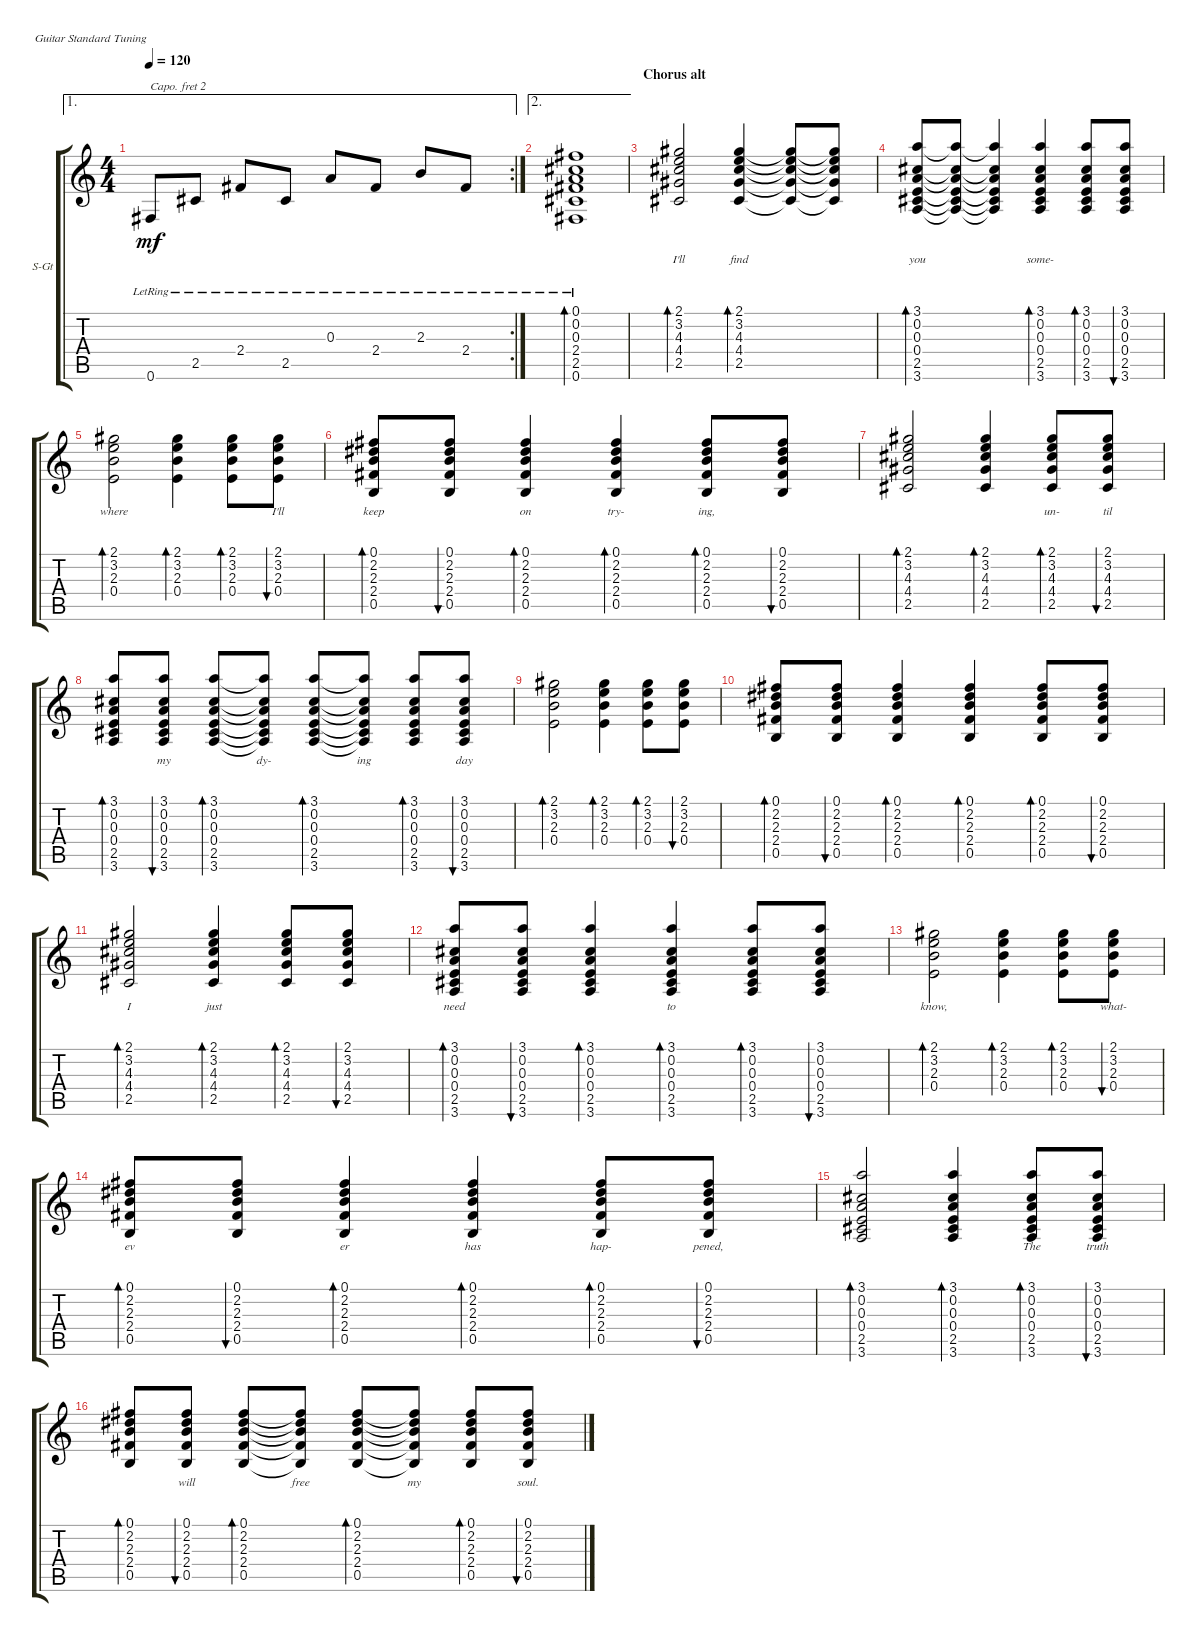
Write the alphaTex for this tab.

\defaultSystemsLayout 4
\bracketExtendMode groupsimilarinstruments
\firstSystemTrackNameOrientation horizontal
\otherSystemsTrackNameOrientation horizontal
\track ("Steel Guitar" "S-Gt") {instrument acousticguitarsteel}
\staff {score tabs}
\capo 2
\tuning (E4 B3 G3 D3 A2 E2)
\ae 1
\rc 2
\ts (4 4)
\tempo 120
\clef g2
\ks c
0.6{lr}.8{lyrics (0 "") lyrics (1 "") lyrics (2 "") lyrics (3 "") lyrics (4 "") dy mf} 2.5{lr}.8{lyrics (0 "") lyrics (1 "") lyrics (2 "") lyrics (3 "") lyrics (4 "")} 2.4{lr}.8{lyrics (0 "") lyrics (1 "") lyrics (2 "") lyrics (3 "") lyrics (4 "")} 2.5{lr}.8{lyrics (0 "") lyrics (1 "") lyrics (2 "") lyrics (3 "") lyrics (4 "")} 0.3{lr}.8{lyrics (0 "") lyrics (1 "") lyrics (2 "") lyrics (3 "") lyrics (4 "")} 2.4{lr}.8{lyrics (0 "") lyrics (1 "") lyrics (2 "") lyrics (3 "") lyrics (4 "")} 2.3{lr}.8{lyrics (0 "") lyrics (1 "") lyrics (2 "") lyrics (3 "") lyrics (4 "")} 2.4{lr}.8{lyrics (0 "") lyrics (1 "") lyrics (2 "") lyrics (3 "") lyrics (4 "")} |
\ae 2
(0.6{lr} 2.5 2.4 0.3 0.2 0.1).1{bd 30 lyrics (0 "") lyrics (1 "") lyrics (2 "") lyrics (3 "") lyrics (4 "")} |
\section ("" "Chorus alt")
(2.5 4.4 4.3 3.2 2.1).2{bd 30 lyrics (0 "I'll") lyrics (1 "") lyrics (2 "") lyrics (3 "") lyrics (4 "")} (3.2 2.1 4.3 4.4 2.5).4{bd 30 lyrics (0 "find") lyrics (1 "") lyrics (2 "") lyrics (3 "") lyrics (4 "")} (2.5{t} 4.4{t} 4.3{t} 3.2{t} 2.1{t}).8{lyrics (0 "") lyrics (1 "") lyrics (2 "") lyrics (3 "") lyrics (4 "")} (2.5{t} 4.4{t} 4.3{t} 3.2{t} 2.1{t}).8{lyrics (0 "") lyrics (1 "") lyrics (2 "") lyrics (3 "") lyrics (4 "")} |
(3.6 2.5 0.4 0.3 0.2 3.1).8{bd 30 lyrics (0 "you") lyrics (1 "") lyrics (2 "") lyrics (3 "") lyrics (4 "")} (2.5{t} 3.6{t} 0.4{t} 0.3{t} 0.2{t} 3.1{t}).8{lyrics (0 "") lyrics (1 "") lyrics (2 "") lyrics (3 "") lyrics (4 "")} (0.4{t} 3.6{t} 2.5{t} 0.3{t} 0.2{t} 3.1{t}).4{lyrics (0 "") lyrics (1 "") lyrics (2 "") lyrics (3 "") lyrics (4 "")} (0.3 3.6 2.5 0.4 0.2 3.1).4{bd 30 lyrics (0 "some-") lyrics (1 "") lyrics (2 "") lyrics (3 "") lyrics (4 "")} (2.5 3.6 0.4 0.3 0.2 3.1).8{bd 30 lyrics (0 "") lyrics (1 "") lyrics (2 "") lyrics (3 "") lyrics (4 "")} (0.4 3.6 2.5 0.3 0.2 3.1).8{bu 30 lyrics (0 "") lyrics (1 "") lyrics (2 "") lyrics (3 "") lyrics (4 "")} |
(0.4 2.3 3.2 2.1).2{bd 30 lyrics (0 "where") lyrics (1 "") lyrics (2 "") lyrics (3 "") lyrics (4 "")} (2.1 3.2 2.3 0.4).4{bd 30 lyrics (0 "") lyrics (1 "") lyrics (2 "") lyrics (3 "") lyrics (4 "")} (2.1 3.2 2.3 0.4).8{bd 30 lyrics (0 "") lyrics (1 "") lyrics (2 "") lyrics (3 "") lyrics (4 "")} (2.1 3.2 2.3 0.4).8{bu 30 lyrics (0 "I'll") lyrics (1 "") lyrics (2 "") lyrics (3 "") lyrics (4 "")} |
(0.5 2.4 2.3 2.2 0.1).8{bd 30 lyrics (0 "keep") lyrics (1 "") lyrics (2 "") lyrics (3 "") lyrics (4 "")} (0.5 2.4 2.3 2.2 0.1).8{bu 30 lyrics (0 "") lyrics (1 "") lyrics (2 "") lyrics (3 "") lyrics (4 "")} (0.5 2.4 2.3 2.2 0.1).4{bd 30 lyrics (0 "on") lyrics (1 "") lyrics (2 "") lyrics (3 "") lyrics (4 "")} (0.5 2.4 2.3 2.2 0.1).4{bd 30 lyrics (0 "try-") lyrics (1 "") lyrics (2 "") lyrics (3 "") lyrics (4 "")} (0.5 2.4 2.3 2.2 0.1).8{bd 30 lyrics (0 "ing,") lyrics (1 "") lyrics (2 "") lyrics (3 "") lyrics (4 "")} (0.5 2.4 2.3 2.2 0.1).8{bu 30 lyrics (0 "") lyrics (1 "") lyrics (2 "") lyrics (3 "") lyrics (4 "")} |
(2.5 4.4 4.3 3.2 2.1).2{bd 30 lyrics (0 "") lyrics (1 "") lyrics (2 "") lyrics (3 "") lyrics (4 "")} (3.2 2.1 4.3 4.4 2.5).4{bd 30 lyrics (0 "") lyrics (1 "") lyrics (2 "") lyrics (3 "") lyrics (4 "")} (2.5 4.4 4.3 3.2 2.1).8{bd 30 lyrics (0 "un-") lyrics (1 "") lyrics (2 "") lyrics (3 "") lyrics (4 "")} (2.5 4.4 4.3 3.2 2.1).8{bu 30 lyrics (0 "til") lyrics (1 "") lyrics (2 "") lyrics (3 "") lyrics (4 "")} |
(3.6 2.5 0.4 0.3 0.2 3.1).8{bd 30 lyrics (0 "") lyrics (1 "") lyrics (2 "") lyrics (3 "") lyrics (4 "")} (2.5 3.6 0.4 0.3 0.2 3.1).8{bu 30 lyrics (0 "my") lyrics (1 "") lyrics (2 "") lyrics (3 "") lyrics (4 "")} (0.4 3.6 2.5 0.3 0.2 3.1).8{bd 30 lyrics (0 "") lyrics (1 "") lyrics (2 "") lyrics (3 "") lyrics (4 "")} (3.6{t} 2.5{t} 0.4{t} 0.3{t} 0.2{t} 3.1{t}).8{lyrics (0 "dy-") lyrics (1 "") lyrics (2 "") lyrics (3 "") lyrics (4 "")} (0.3 3.6 2.5 0.4 0.2 3.1).8{bd 30 lyrics (0 "") lyrics (1 "") lyrics (2 "") lyrics (3 "") lyrics (4 "")} (3.1{t} 0.2{t} 0.3{t} 0.4{t} 2.5{t} 3.6{t}).8{lyrics (0 "ing") lyrics (1 "") lyrics (2 "") lyrics (3 "") lyrics (4 "")} (2.5 3.6 0.4 0.3 0.2 3.1).8{bd 30 lyrics (0 "") lyrics (1 "") lyrics (2 "") lyrics (3 "") lyrics (4 "")} (0.4 3.6 2.5 0.3 0.2 3.1).8{bu 30 lyrics (0 "day") lyrics (1 "") lyrics (2 "") lyrics (3 "") lyrics (4 "")} |
(0.4 2.3 3.2 2.1).2{bd 30 lyrics (0 "") lyrics (1 "") lyrics (2 "") lyrics (3 "") lyrics (4 "")} (2.1 3.2 2.3 0.4).4{bd 30 lyrics (0 "") lyrics (1 "") lyrics (2 "") lyrics (3 "") lyrics (4 "")} (2.1 3.2 2.3 0.4).8{bd 30 lyrics (0 "") lyrics (1 "") lyrics (2 "") lyrics (3 "") lyrics (4 "")} (2.1 3.2 2.3 0.4).8{bu 30 lyrics (0 "") lyrics (1 "") lyrics (2 "") lyrics (3 "") lyrics (4 "")} |
(0.5 2.4 2.3 2.2 0.1).8{bd 30 lyrics (0 "") lyrics (1 "") lyrics (2 "") lyrics (3 "") lyrics (4 "")} (0.5 2.4 2.3 2.2 0.1).8{bu 30 lyrics (0 "") lyrics (1 "") lyrics (2 "") lyrics (3 "") lyrics (4 "")} (0.5 2.4 2.3 2.2 0.1).4{bd 30 lyrics (0 "") lyrics (1 "") lyrics (2 "") lyrics (3 "") lyrics (4 "")} (0.5 2.4 2.3 2.2 0.1).4{bd 30 lyrics (0 "") lyrics (1 "") lyrics (2 "") lyrics (3 "") lyrics (4 "")} (0.5 2.4 2.3 2.2 0.1).8{bd 30 lyrics (0 "") lyrics (1 "") lyrics (2 "") lyrics (3 "") lyrics (4 "")} (0.5 2.4 2.3 2.2 0.1).8{bu 30 lyrics (0 "") lyrics (1 "") lyrics (2 "") lyrics (3 "") lyrics (4 "")} |
(2.5 4.4 4.3 3.2 2.1).2{bd 30 lyrics (0 "I") lyrics (1 "") lyrics (2 "") lyrics (3 "") lyrics (4 "")} (3.2 2.1 4.3 4.4 2.5).4{bd 30 lyrics (0 "just") lyrics (1 "") lyrics (2 "") lyrics (3 "") lyrics (4 "")} (2.5 4.4 4.3 3.2 2.1).8{bd 30 lyrics (0 "") lyrics (1 "") lyrics (2 "") lyrics (3 "") lyrics (4 "")} (2.5 4.4 4.3 3.2 2.1).8{bu 30 lyrics (0 "") lyrics (1 "") lyrics (2 "") lyrics (3 "") lyrics (4 "")} |
(3.6 2.5 0.4 0.3 0.2 3.1).8{bd 30 lyrics (0 "need") lyrics (1 "") lyrics (2 "") lyrics (3 "") lyrics (4 "")} (2.5 3.6 0.4 0.3 0.2 3.1).8{bu 30 lyrics (0 "") lyrics (1 "") lyrics (2 "") lyrics (3 "") lyrics (4 "")} (0.4 3.6 2.5 0.3 0.2 3.1).4{bd 30 lyrics (0 "") lyrics (1 "") lyrics (2 "") lyrics (3 "") lyrics (4 "")} (0.3 3.6 2.5 0.4 0.2 3.1).4{bd 30 lyrics (0 "to") lyrics (1 "") lyrics (2 "") lyrics (3 "") lyrics (4 "")} (2.5 3.6 0.4 0.3 0.2 3.1).8{bd 30 lyrics (0 "") lyrics (1 "") lyrics (2 "") lyrics (3 "") lyrics (4 "")} (0.4 3.6 2.5 0.3 0.2 3.1).8{bu 30 lyrics (0 "") lyrics (1 "") lyrics (2 "") lyrics (3 "") lyrics (4 "")} |
(0.4 2.3 3.2 2.1).2{bd 30 lyrics (0 "know,") lyrics (1 "") lyrics (2 "") lyrics (3 "") lyrics (4 "")} (2.1 3.2 2.3 0.4).4{bd 30 lyrics (0 "") lyrics (1 "") lyrics (2 "") lyrics (3 "") lyrics (4 "")} (2.1 3.2 2.3 0.4).8{bd 30 lyrics (0 "") lyrics (1 "") lyrics (2 "") lyrics (3 "") lyrics (4 "")} (2.1 3.2 2.3 0.4).8{bu 30 lyrics (0 "what-") lyrics (1 "") lyrics (2 "") lyrics (3 "") lyrics (4 "")} |
(0.5 2.4 2.3 2.2 0.1).8{bd 30 lyrics (0 "ev") lyrics (1 "") lyrics (2 "") lyrics (3 "") lyrics (4 "")} (0.5 2.4 2.3 2.2 0.1).8{bu 30 lyrics (0 "") lyrics (1 "") lyrics (2 "") lyrics (3 "") lyrics (4 "")} (0.5 2.4 2.3 2.2 0.1).4{bd 30 lyrics (0 "er") lyrics (1 "") lyrics (2 "") lyrics (3 "") lyrics (4 "")} (0.5 2.4 2.3 2.2 0.1).4{bd 30 lyrics (0 "has") lyrics (1 "") lyrics (2 "") lyrics (3 "") lyrics (4 "")} (0.5 2.4 2.3 2.2 0.1).8{bd 30 lyrics (0 "hap-") lyrics (1 "") lyrics (2 "") lyrics (3 "") lyrics (4 "")} (0.5 2.4 2.3 2.2 0.1).8{bu 30 lyrics (0 "pened,") lyrics (1 "") lyrics (2 "") lyrics (3 "") lyrics (4 "")} |
(2.5 0.4 0.3 0.2 3.1 3.6).2{bd 30 lyrics (0 "") lyrics (1 "") lyrics (2 "") lyrics (3 "") lyrics (4 "")} (0.2 3.1 0.3 0.4 2.5 3.6).4{bd 30 lyrics (0 "") lyrics (1 "") lyrics (2 "") lyrics (3 "") lyrics (4 "")} (2.5 0.4 0.3 0.2 3.1 3.6).8{bd 30 lyrics (0 "The") lyrics (1 "") lyrics (2 "") lyrics (3 "") lyrics (4 "")} (2.5 0.4 0.3 0.2 3.1 3.6).8{bu 30 lyrics (0 "truth") lyrics (1 "") lyrics (2 "") lyrics (3 "") lyrics (4 "")} |
(0.5 2.4 2.3 2.2 0.1).8{bd 30 lyrics (0 "") lyrics (1 "") lyrics (2 "") lyrics (3 "") lyrics (4 "")} (0.5 2.4 2.3 2.2 0.1).8{bu 30 lyrics (0 "will") lyrics (1 "") lyrics (2 "") lyrics (3 "") lyrics (4 "")} (2.4 0.5 2.3 2.2 0.1).8{bd 30 lyrics (0 "") lyrics (1 "") lyrics (2 "") lyrics (3 "") lyrics (4 "")} (0.1{t} 2.2{t} 2.3{t} 2.4{t} 0.5{t}).8{lyrics (0 "free") lyrics (1 "") lyrics (2 "") lyrics (3 "") lyrics (4 "")} (2.3 0.5 2.4 2.2 0.1).8{bd 30 lyrics (0 "") lyrics (1 "") lyrics (2 "") lyrics (3 "") lyrics (4 "")} (0.5{t} 2.4{t} 2.3{t} 2.2{t} 0.1{t}).8{lyrics (0 "my") lyrics (1 "") lyrics (2 "") lyrics (3 "") lyrics (4 "")} (0.5 2.4 2.3 2.2 0.1).8{bd 30 lyrics (0 "") lyrics (1 "") lyrics (2 "") lyrics (3 "") lyrics (4 "")} (2.4 0.5 2.3 2.2 0.1).8{bu 30 lyrics (0 "soul.") lyrics (1 "") lyrics (2 "") lyrics (3 "") lyrics (4 "")}
